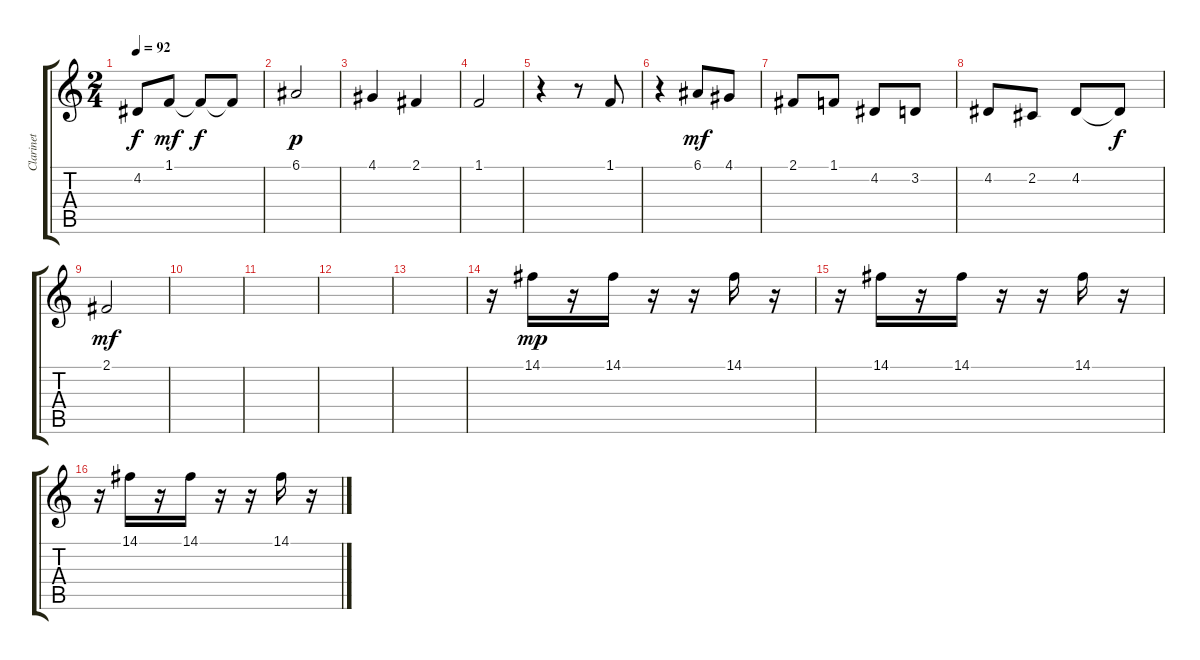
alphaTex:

\track ("Clarinet" "Clarinet") {instrument clarinet}
\staff {score tabs}
\tuning (E4 B3 G3 D3 A2 E2) {hide}
\ts (2 4)
\tempo 92
\clef g2
\ks c
4.2{t}.8{dy f} 1.1.8{dy mf} 1.1{t}.8{dy f} 1.1{t}.8 |
6.1.2{dy p} |
4.1.4 2.1.4 |
1.1.2 |
r.4 r.8 1.1.8 |
r.4 6.1.8{dy mf} 4.1.8 |
2.1.8 1.1.8 4.2.8 3.2.8 |
4.2.8 2.2.8 4.2.8 4.2{t}.8{dy f} |
2.1.2{dy mf} |
|
|
|
|
r.16 14.1.16{dy mp} r.16 14.1.16 r.16 r.16 14.1.16 r.16 |
r.16 14.1.16 r.16 14.1.16 r.16 r.16 14.1.16 r.16 |
r.16 14.1.16 r.16 14.1.16 r.16 r.16 14.1.16 r.16
